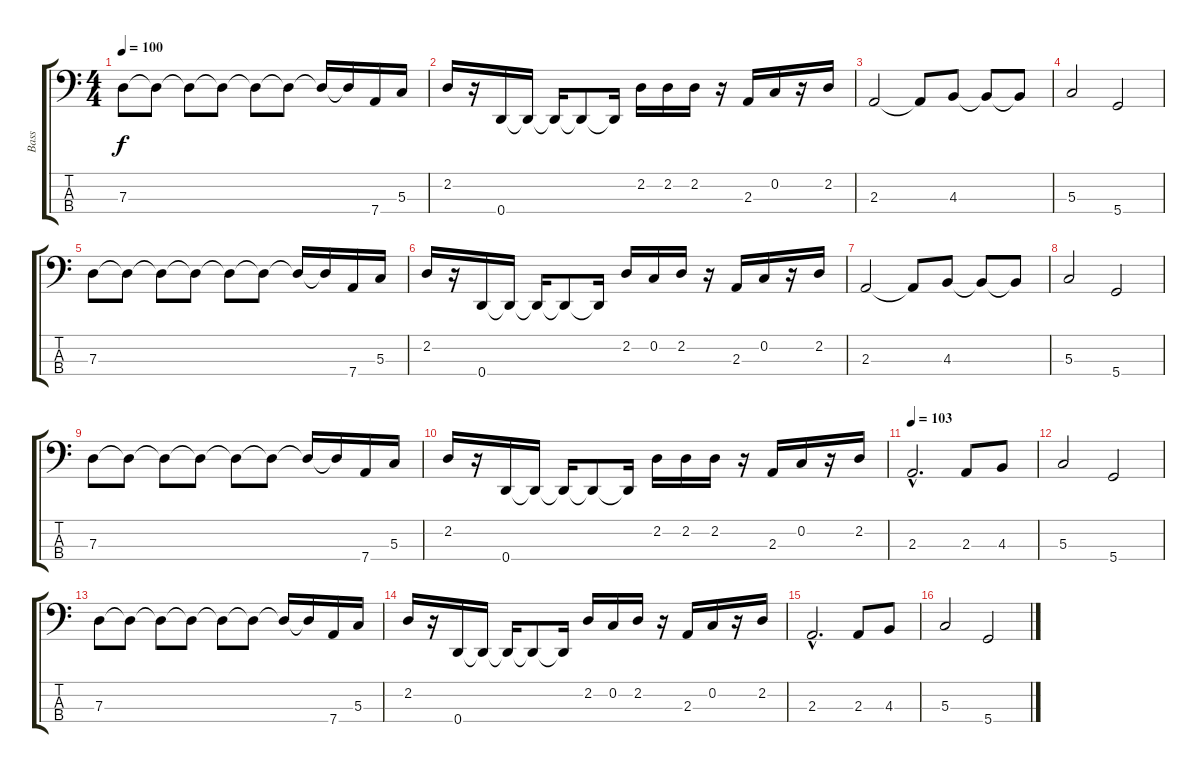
\track ("Bass" "Bass") {instrument electricbasspick}
\staff {score tabs}
\tuning (F2 C2 G1 D1) {hide}
\ts (4 4)
\tempo 100
\clef f4
\ks c
7.3.8{dy f} 7.3{t}.8 7.3{t}.8 7.3{t}.8 7.3{t}.8 7.3{t}.8 7.3{t}.16 7.3{t}.16 7.4.16 5.3.16 |
2.2.16 r.16 0.4.16 0.4{t}.16 0.4{t}.16 0.4{t}.8 0.4{t}.16 2.2.16 2.2.16 2.2.16 r.16 2.3.16 0.2.16 r.16 2.2.16 |
2.3.2 2.3{t}.8 4.3.8 4.3{t}.8 4.3{t}.8 |
5.3.2 5.4.2 |
7.3.8 7.3{t}.8 7.3{t}.8 7.3{t}.8 7.3{t}.8 7.3{t}.8 7.3{t}.16 7.3{t}.16 7.4.16 5.3.16 |
2.2.16 r.16 0.4.16 0.4{t}.16 0.4{t}.16 0.4{t}.8 0.4{t}.16 2.2.16 0.2.16 2.2.16 r.16 2.3.16 0.2.16 r.16 2.2.16 |
2.3.2 2.3{t}.8 4.3.8 4.3{t}.8 4.3{t}.8 |
5.3.2 5.4.2 |
7.3.8 7.3{t}.8 7.3{t}.8 7.3{t}.8 7.3{t}.8 7.3{t}.8 7.3{t}.16 7.3{t}.16 7.4.16 5.3.16 |
2.2.16 r.16 0.4.16 0.4{t}.16 0.4{t}.16 0.4{t}.8 0.4{t}.16 2.2.16 2.2.16 2.2.16 r.16 2.3.16 0.2.16 r.16 2.2.16 |
\tempo 103
2.3{hac}.2{d} 2.3.8 4.3.8 |
5.3.2 5.4.2 |
7.3.8 7.3{t}.8 7.3{t}.8 7.3{t}.8 7.3{t}.8 7.3{t}.8 7.3{t}.16 7.3{t}.16 7.4.16 5.3.16 |
2.2.16 r.16 0.4.16 0.4{t}.16 0.4{t}.16 0.4{t}.8 0.4{t}.16 2.2.16 0.2.16 2.2.16 r.16 2.3.16 0.2.16 r.16 2.2.16 |
2.3{hac}.2{d} 2.3.8 4.3.8 |
5.3.2 5.4.2
